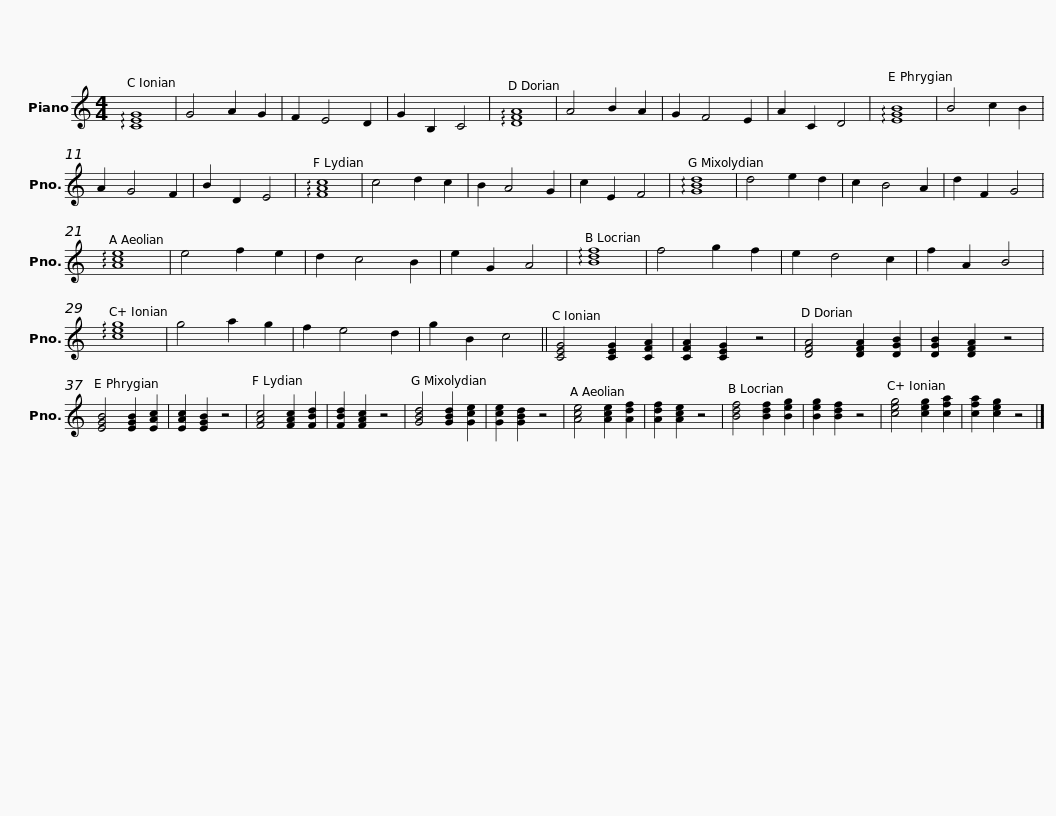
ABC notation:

X:1
L:1/8
M:4/4
I:linebreak $
K:C
V:1 treble
V:1
 !arpeggio![CEG]8 | G4 A2 G2 | F2 E4 D2 | G2 B,2 C4 | !arpeggio![DFA]8 | %5
 A4 B2 A2 | G2 F4 E2 | A2 C2 D4 | !arpeggio![EGB]8 | B4 c2 B2 | %10
 A2 G4 F2 | B2 D2 E4 | !arpeggio![FAc]8 |$ c4 d2 c2 | B2 A4 G2 | %15
 c2 E2 F4 | !arpeggio![GBd]8 | d4 e2 d2 | c2 B4 A2 | d2 F2 G4 | %20
 !arpeggio![Ace]8 | e4 f2 e2 | d2 c4 B2 | e2 G2 A4 | !arpeggio![Bdf]8 | %25
 f4 g2 f2 |$ e2 d4 c2 | f2 A2 B4 | !arpeggio![ceg]8 | g4 a2 g2 | %30
 f2 e4 d2 | g2 B2 c4 || [CEG]4 [CEG]2 [CFA]2 | [CFA]2 [CEG]2 z4 | [DFA]4 [DFA]2 [DGB]2 | %35
 [DGB]2 [DFA]2 z4 | [EGB]4 [EGB]2 [EAc]2 | [EAc]2 [EGB]2 z4 |$ [FAc]4 [FAc]2 [FBd]2 | [FBd]2 [FAc]2 z4 | %40
 [GBd]4 [GBd]2 [Gce]2 | [Gce]2 [GBd]2 z4 | [Ace]4 [Ace]2 [Adf]2 | [Adf]2 [Ace]2 z4 | [Bdf]4 [Bdf]2 [Beg]2 | %45
 [Beg]2 [Bdf]2 z4 | [ceg]4 [ceg]2 [cfa]2 | [cfa]2 [ceg]2 z4 |] %48
